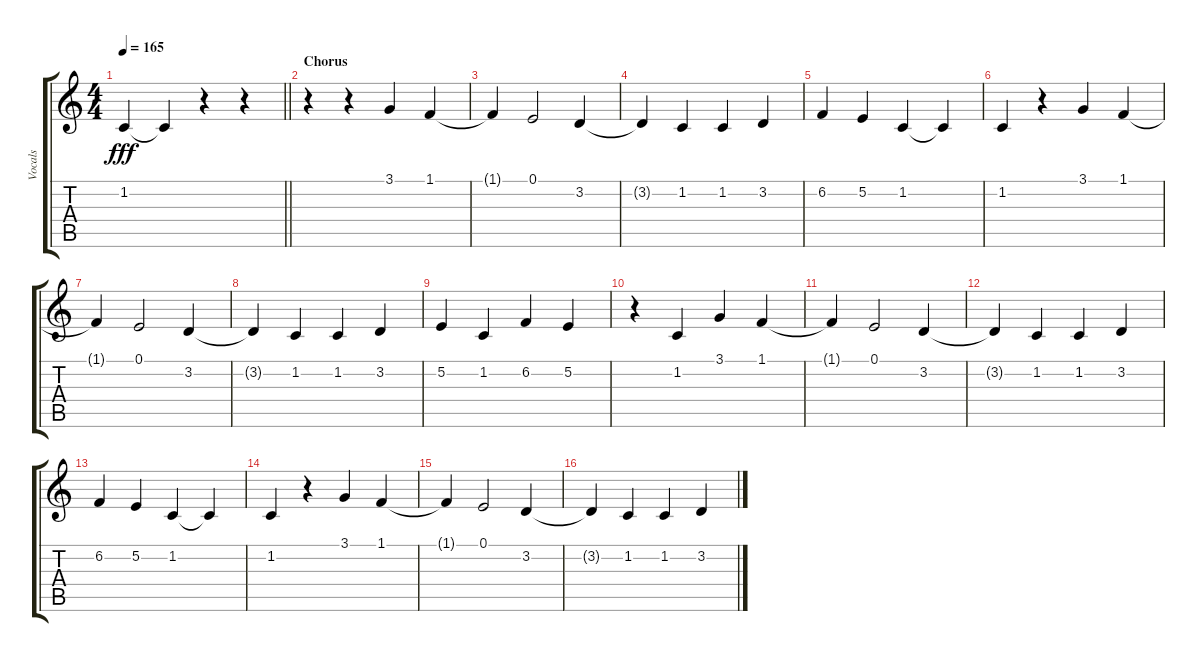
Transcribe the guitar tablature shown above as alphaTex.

\track ("Vocals" "Vocals") {instrument clarinet}
\staff {score tabs}
\tuning (E4 B3 G3 D3 A2 E2) {hide}
\ts (4 4)
\tempo 165
\clef g2
\barLineRight lightlight
\ks c
1.2{t}.4{dy fff} 1.2{t}.4 r.4 r.4 |
\section ("" "Chorus")
r.4 r.4 3.1.4 1.1.4 |
1.1{t}.4 0.1.2 3.2.4 |
3.2{t}.4 1.2.4 1.2.4 3.2.4 |
6.2.4 5.2.4 1.2.4 1.2{t}.4 |
1.2.4 r.4 3.1.4 1.1.4 |
1.1{t}.4 0.1.2 3.2.4 |
3.2{t}.4 1.2.4 1.2.4 3.2.4 |
5.2.4 1.2.4 6.2.4 5.2.4 |
r.4 1.2.4 3.1.4 1.1.4 |
1.1{t}.4 0.1.2 3.2.4 |
3.2{t}.4 1.2.4 1.2.4 3.2.4 |
6.2.4 5.2.4 1.2.4 1.2{t}.4 |
1.2.4 r.4 3.1.4 1.1.4 |
1.1{t}.4 0.1.2 3.2.4 |
3.2{t}.4 1.2.4 1.2.4 3.2.4
